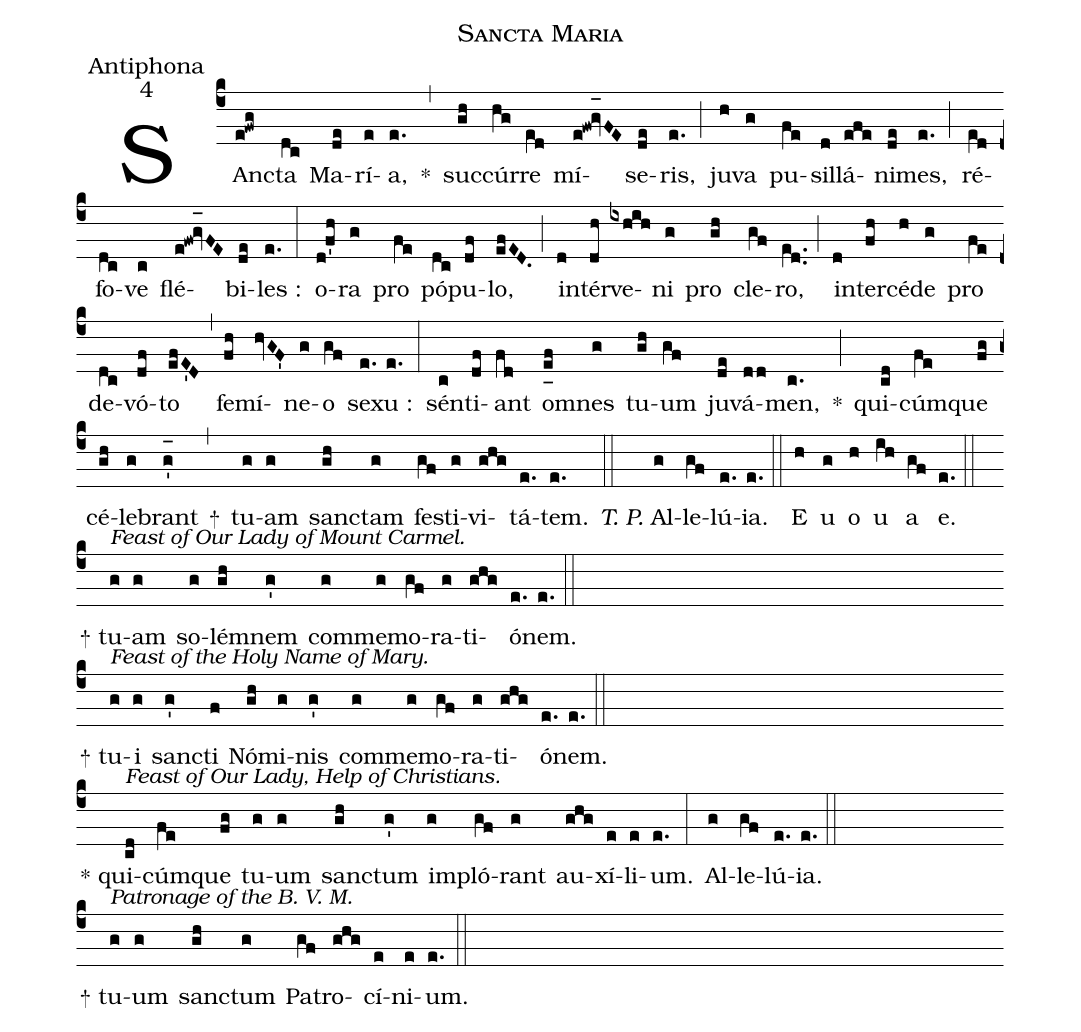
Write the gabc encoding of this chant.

name:Sancta Maria;
office-part:Antiphona;
mode:4;
%%
(c4) SAn(e!fwg)cta(dc) Ma(de)rí(e)a,(e.) *(,) suc(gh)cúr(hg)re(e[ll:1]d) mí(e!fw!gv_[oh:h]FE)se(de)ris,(e.) (;) ju(h)va(g) pu(fe)sil(d)lá(efe)ni(de)mes,(e.) (;) ré(e[ll:1]d)fo(dc)ve(c) flé(e!fw!gv_[oh:h]FE)bi(de)les :(e.) (:) o(d!f'h)ra(g) pro(fe) pó(dc)pu(df)lo,(efED.) (;) in(d)tér(dh)ve(ixhih)ni(g) pro(gh) cle(gf)ro,(e[ll:1]d..) (;) in(d)ter(fh)cé(h)de(g) pro(fe) de(dc)vó(df)to(efE'D) (,) fe(fh)mí(hvGF')ne(g)o(gf) se(e.)xu :(e.) (:) sén(c)ti(df)ant(fd) o(e_[uh:l]f)mnes(g) tu(gh)um(gf) ju(de)vá(dd)men,(c.) *(;) qui(cd)cúm(fe)que(fg) cé(gh)le(g)brant(g'_[oh:h]) +(,) tu(g)am(g) san(gh)ctam(g) fe(gf)sti(g)vi(ghg)tá(e.)tem.(e.) (::) <i>T. P.</i> Al(g)le(gf)lú(e.){ia}.(e.) (::) <eu>E(h) u(g) o(h) u(ih) a(gf) e.</eu>(e.) (::) (Z-)

+ <alt>Feast of Our Lady of Mount Carmel.</alt> tu(g)am(g) so(g)lé(gh)mnem(g') com(g)me(g)mo(gf)ra(g)ti(ghg)ó(e.)nem.(e.) (::) (Z-)
+ <alt>Feast of the Holy Name of Mary.</alt> tu(g)i(g) san(g')cti(f) Nó(gh)mi(g)nis(g') com(g)me(g)mo(gf)ra(g)ti(ghg)ó(e.)nem.(e.) (::) (Z-)
* <alt>Feast of Our Lady, Help of Christians.</alt> qui(cd)cúm(fe)que(fg) tu(g)um(g) san(gh)ctum(g') im(g)pló(gf)rant(g) au(ghg)xí(e)li(e)um.(e.) (:) Al(g)le(gf)lú(e.){ia}.(e.) (::) (Z-)
+ <alt>Patronage of the B. V. M.</alt> tu(g)um(g) san(gh)ctum(g) Pa(gf)tro(ghg)cí(e)ni(e)um.(e.) (::)
